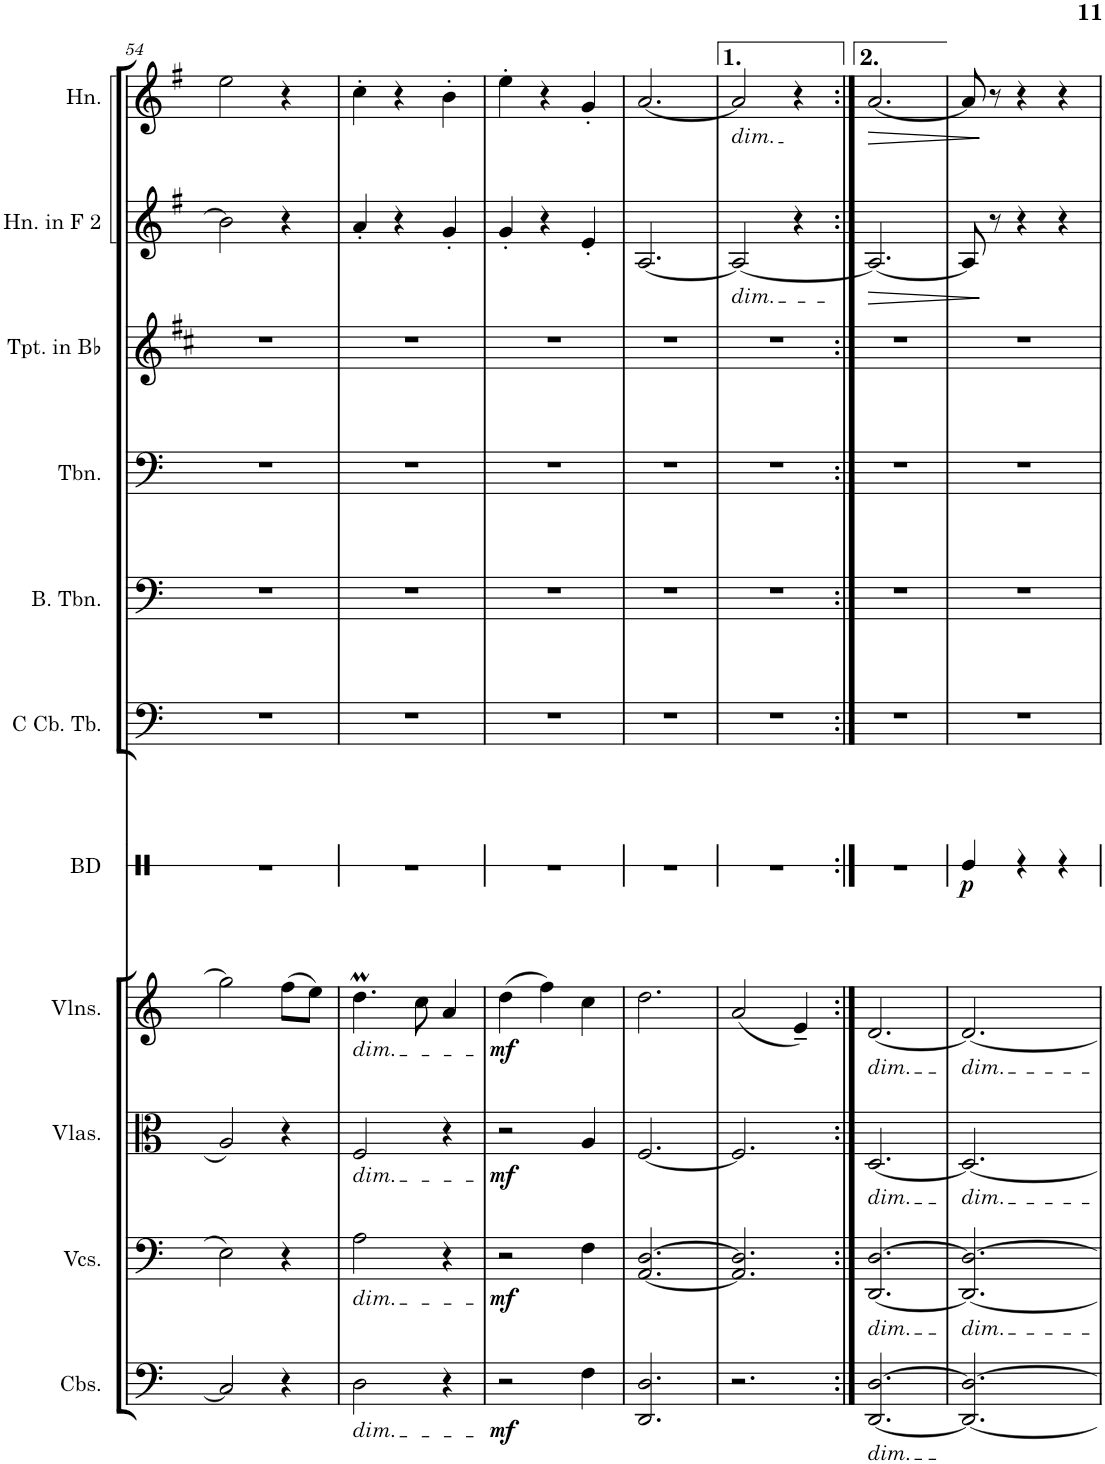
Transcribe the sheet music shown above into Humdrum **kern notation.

**kern	**dynam	**kern	**dynam	**kern	**dynam	**kern	**dynam	**kern	**dynam	**kern	**kern	**kern	**kern	**kern	**dynam	**kern	**dynam
*part11	*part11	*part10	*part10	*part9	*part9	*part8	*part8	*part7	*part7	*part6	*part5	*part4	*part3	*part2	*part2	*part1	*part1
*staff11	*staff11	*staff10	*staff10	*staff9	*staff9	*staff8	*staff8	*staff7	*staff7	*staff6	*staff5	*staff4	*staff3	*staff2	*staff2	*staff1	*staff1
*I"Contrabasses	*	*I"Violoncellos	*	*I"Violas	*	*I"Violins	*	*I"Bass Drum	*	*I"C Contrabass Tuba	*I"Bass Trombone	*I"Trombone	*I"Trumpet in Bb	*I"Horn in F 2	*	*I"Horn	*
*I'Cbs.	*	*I'Vcs.	*	*I'Vlas.	*	*I'Vlns.	*	*I'BD	*	*I'C Cb. Tb.	*I'B. Tbn.	*I'Tbn.	*I'Tpt. in Bb	*I'Hn. in F 2	*	*I'Hn.	*
!!LO:PB:g=z
*clefF4	*	*clefF4	*	*clefC3	*	*clefG2	*	*clefX	*	*clefF4	*clefF4	*clefF4	*clefG2	*clefG2	*	*clefG2	*
*Trd7c12	*	*	*	*	*	*	*	*	*	*	*	*	*Trd1c2	*Trd4c7	*	*Trd4c7	*
*k[]	*	*k[]	*	*k[]	*	*k[]	*	*k[]	*	*k[]	*k[]	*k[]	*k[f#c#]	*k[f#]	*	*k[f#]	*
*M3/4	*	*M3/4	*	*M3/4	*	*M3/4	*	*M3/4	*	*M3/4	*M3/4	*M3/4	*M3/4	*M3/4	*	*M3/4	*
=54	=54	=54	=54	=54	=54	=54	=54	=54	=54	=54	=54	=54	=54	=54	=54	=54	=54
2C/]	.	2E\	.	2A/	.	2gg\]	.	2.r	.	2.r	2.r	2.r	2.r	2b\]	.	2ee\	.
4r	.	4r	.	4r	.	(8ff\L	.	.	.	.	.	.	.	4r	.	4r	.
.	.	.	.	.	.	8ee\J)	.	.	.	.	.	.	.	.	.	.	.
=55	=55	=55	=55	=55	=55	=55	=55	=55	=55	=55	=55	=55	=55	=55	=55	=55	=55
!	!	!	!	!	!	!LO:TX:b:i:t=dim.	!	!	!	!	!	!	!	!	!	!	!
!	!	!	!	!LO:TX:b:i:t=dim.	!	!	!	!	!	!	!	!	!	!	!	!	!
!	!	!LO:TX:b:i:t=dim.	!	!	!	!	!	!	!	!	!	!	!	!	!	!	!
!LO:TX:b:i:t=dim.	!	!	!	!	!	!	!	!	!	!	!	!	!	!	!	!	!
2D\	.	2A\	.	2F/	.	4.ddM\	.	2.r	.	2.r	2.r	2.r	2.r	4a'/	.	4cc'\	.
.	.	.	.	.	.	.	.	.	.	.	.	.	.	4r	.	4r	.
.	.	.	.	.	.	8cc\	.	.	.	.	.	.	.	.	.	.	.
4r	.	4r	.	4r	.	4a/	.	.	.	.	.	.	.	4g'/	.	4b'\	.
=56	=56	=56	=56	=56	=56	=56	=56	=56	=56	=56	=56	=56	=56	=56	=56	=56	=56
!	!LO:DY:b	!	!LO:DY:b	!	!LO:DY:b	!	!LO:DY:b	!	!	!	!	!	!	!	!	!	!
2r	mf	2r	mf	2r	mf	(4dd\	mf	2.r	.	2.r	2.r	2.r	2.r	4g'/	.	4ee'\	.
.	.	.	.	.	.	4ff\)	.	.	.	.	.	.	.	4r	.	4r	.
4F\	.	4F\	.	4A/	.	4cc\	.	.	.	.	.	.	.	4e'/	.	4g'/	.
=57	=57	=57	=57	=57	=57	=57	=57	=57	=57	=57	=57	=57	=57	=57	=57	=57	=57
2.DD/ 2.D/	.	[2.AA/ [2.D/	.	[2.F/	.	2.dd\	.	2.r	.	2.r	2.r	2.r	2.r	[2.A/	.	[2.a/	.
=58	=58	=58	=58	=58	=58	=58	=58	=58	=58	=58	=58	=58	=58	=58	=58	=58	=58
!	!	!	!	!	!	!	!	!	!	!	!	!	!	!	!	!LO:TX:b:i:t=dim.	!
!	!	!	!	!	!	!	!	!	!	!	!	!	!	!LO:TX:b:i:t=dim.	!	!	!
2.r	.	2.AA/] 2.D/]	.	2.F/]	.	(2a/	.	2.r	.	2.r	2.r	2.r	2.r	2A/_	.	2a/]	.
.	.	.	.	.	.	4e~/)	.	.	.	.	.	.	.	4r	.	4r	.
=59:|!	=59:|!	=59:|!	=59:|!	=59:|!	=59:|!	=59:|!	=59:|!	=59:|!	=59:|!	=59:|!	=59:|!	=59:|!	=59:|!	=59:|!	=59:|!	=59:|!	=59:|!
!	!	!	!	!	!	!LO:TX:b:i:t=dim.	!	!	!	!	!	!	!	!	!	!	!
!	!	!	!	!LO:TX:b:i:t=dim.	!	!	!	!	!	!	!	!	!	!	!	!	!
!	!	!LO:TX:b:i:t=dim.	!	!	!	!	!	!	!	!	!	!	!	!	!	!	!
!LO:TX:b:i:t=dim.	!	!	!	!	!	!	!	!	!	!	!	!	!	!	!	!	!
!	!	!	!	!	!	!	!	!	!	!	!	!	!	!	!LO:HP:b	!	!LO:HP:b
[2.DD/ [2.D/	.	[2.DD/ [2.D/	.	[2.D/	.	[2.d/	.	2.r	.	2.r	2.r	2.r	2.r	2.A/_	>	[2.a/	>
=60	=60	=60	=60	=60	=60	=60	=60	=60	=60	=60	=60	=60	=60	=60	=60	=60	=60
!	!	!	!	!	!	!LO:TX:b:i:t=dim.	!	!	!	!	!	!	!	!	!	!	!
!	!	!	!	!LO:TX:b:i:t=dim.	!	!	!	!	!	!	!	!	!	!	!	!	!
!	!	!LO:TX:b:i:t=dim.	!	!	!	!	!	!	!	!	!	!	!	!	!	!	!
!	!	!	!	!	!	!	!	!	!LO:DY:b	!	!	!	!	!	!	!	!
2.DD/_ 2.D/_	.	2.DD/_ 2.D/_	.	2.D/_	.	2.d/_	.	4Re/	p	2.r	2.r	2.r	2.r	8A/]	.	8a/]	.
.	.	.	.	.	.	.	.	.	.	.	.	.	.	8r	]	8r	]
.	.	.	.	.	.	.	.	4r	.	.	.	.	.	4r	.	4r	.
.	.	.	.	.	.	.	.	4r	.	.	.	.	.	4r	.	4r	.
=	=	=	=	=	=	=	=	=	=	=	=	=	=	=	=	=	=
*-	*-	*-	*-	*-	*-	*-	*-	*-	*-	*-	*-	*-	*-	*-	*-	*-	*-
